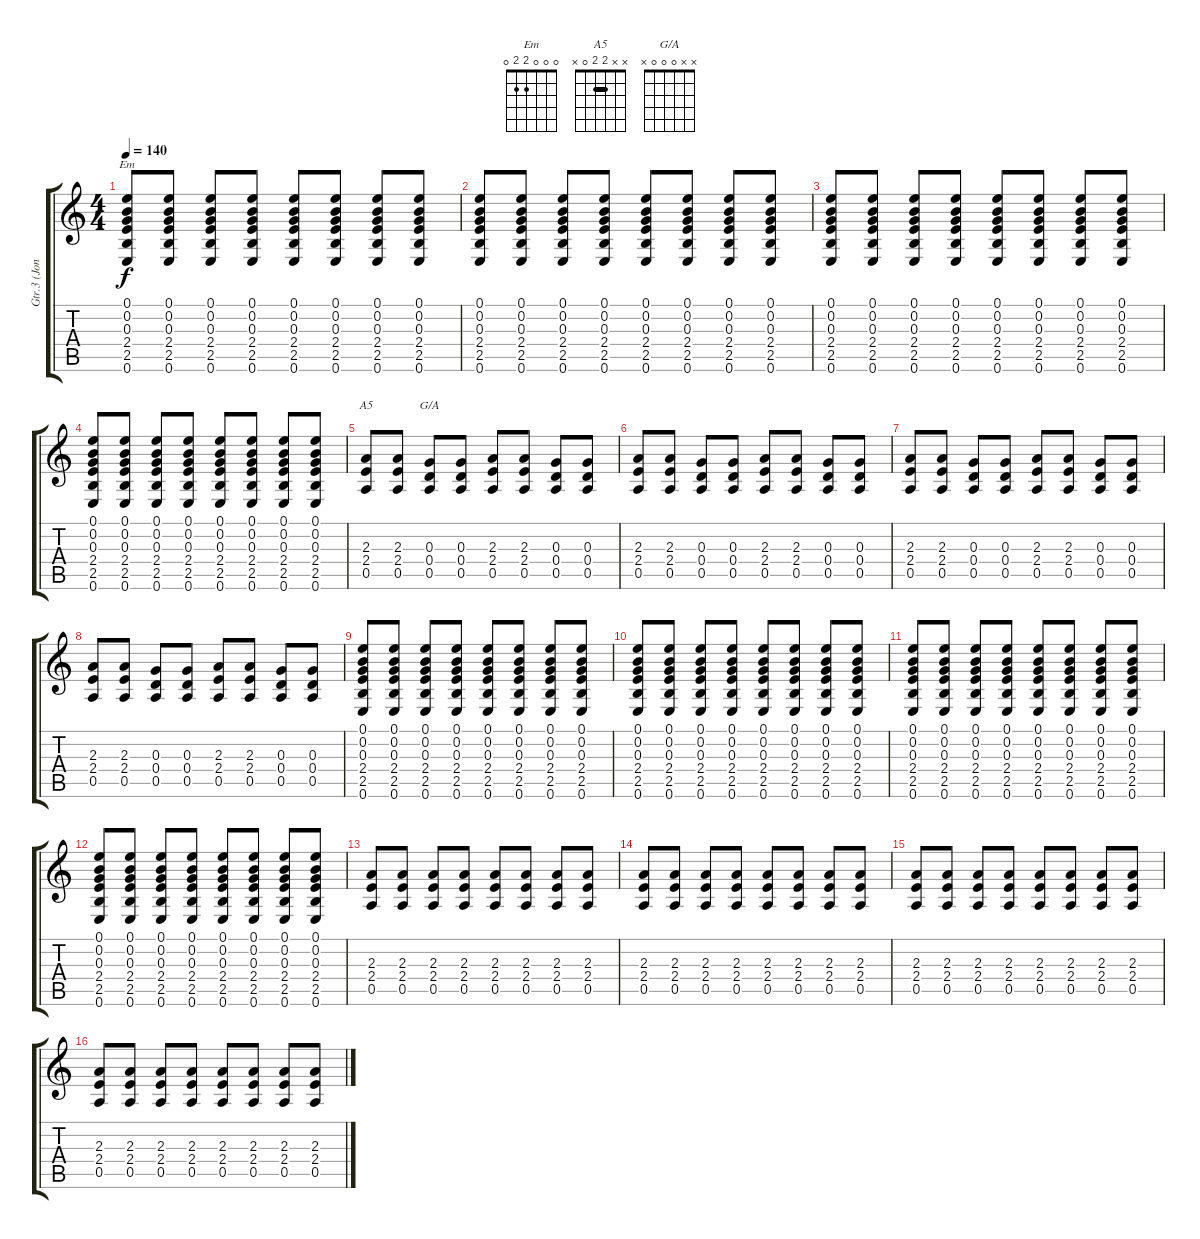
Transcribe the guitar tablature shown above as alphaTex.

\track ("Gtr.3 (Jonny GreenWood)" "Gtr.3 (Jon") {instrument electricguitarjazz}
\staff {score tabs}
\tuning (E4 B3 G3 D3 A2 E2) {hide}
\chord ("Em" 0 0 0 2 2 0)
\chord ("A5" x x 2 2 0 x) {barre 2}
\chord ("G/A" x x 0 0 0 x)
\ts (4 4)
\tempo 140
\clef g2
\ks c
(0.1 0.2 0.3 2.4 2.5 0.6).8{ch "Em" dy f} (0.1 0.2 0.3 2.4 2.5 0.6).8 (0.1 0.2 0.3 2.4 2.5 0.6).8 (0.1 0.2 0.3 2.4 2.5 0.6).8 (0.1 0.2 0.3 2.4 2.5 0.6).8 (0.1 0.2 0.3 2.4 2.5 0.6).8 (0.1 0.2 0.3 2.4 2.5 0.6).8 (0.1 0.2 0.3 2.4 2.5 0.6).8 |
(0.1 0.2 0.3 2.4 2.5 0.6).8 (0.1 0.2 0.3 2.4 2.5 0.6).8 (0.1 0.2 0.3 2.4 2.5 0.6).8 (0.1 0.2 0.3 2.4 2.5 0.6).8 (0.1 0.2 0.3 2.4 2.5 0.6).8 (0.1 0.2 0.3 2.4 2.5 0.6).8 (0.1 0.2 0.3 2.4 2.5 0.6).8 (0.1 0.2 0.3 2.4 2.5 0.6).8 |
(0.1 0.2 0.3 2.4 2.5 0.6).8 (0.1 0.2 0.3 2.4 2.5 0.6).8 (0.1 0.2 0.3 2.4 2.5 0.6).8 (0.1 0.2 0.3 2.4 2.5 0.6).8 (0.1 0.2 0.3 2.4 2.5 0.6).8 (0.1 0.2 0.3 2.4 2.5 0.6).8 (0.1 0.2 0.3 2.4 2.5 0.6).8 (0.1 0.2 0.3 2.4 2.5 0.6).8 |
(0.1 0.2 0.3 2.4 2.5 0.6).8 (0.1 0.2 0.3 2.4 2.5 0.6).8 (0.1 0.2 0.3 2.4 2.5 0.6).8 (0.1 0.2 0.3 2.4 2.5 0.6).8 (0.1 0.2 0.3 2.4 2.5 0.6).8 (0.1 0.2 0.3 2.4 2.5 0.6).8 (0.1 0.2 0.3 2.4 2.5 0.6).8 (0.1 0.2 0.3 2.4 2.5 0.6).8 |
(2.3 2.4 0.5).8{ch "A5"} (2.3 2.4 0.5).8 (0.3 0.4 0.5).8{ch "G/A"} (0.3 0.4 0.5).8 (2.3 2.4 0.5).8 (2.3 2.4 0.5).8 (0.3 0.4 0.5).8 (0.3 0.4 0.5).8 |
(2.3 2.4 0.5).8 (2.3 2.4 0.5).8 (0.3 0.4 0.5).8 (0.3 0.4 0.5).8 (2.3 2.4 0.5).8 (2.3 2.4 0.5).8 (0.3 0.4 0.5).8 (0.3 0.4 0.5).8 |
(2.3 2.4 0.5).8 (2.3 2.4 0.5).8 (0.3 0.4 0.5).8 (0.3 0.4 0.5).8 (2.3 2.4 0.5).8 (2.3 2.4 0.5).8 (0.3 0.4 0.5).8 (0.3 0.4 0.5).8 |
(2.3 2.4 0.5).8 (2.3 2.4 0.5).8 (0.3 0.4 0.5).8 (0.3 0.4 0.5).8 (2.3 2.4 0.5).8 (2.3 2.4 0.5).8 (0.3 0.4 0.5).8 (0.3 0.4 0.5).8 |
(0.1 0.2 0.3 2.4 2.5 0.6).8 (0.1 0.2 0.3 2.4 2.5 0.6).8 (0.1 0.2 0.3 2.4 2.5 0.6).8 (0.1 0.2 0.3 2.4 2.5 0.6).8 (0.1 0.2 0.3 2.4 2.5 0.6).8 (0.1 0.2 0.3 2.4 2.5 0.6).8 (0.1 0.2 0.3 2.4 2.5 0.6).8 (0.1 0.2 0.3 2.4 2.5 0.6).8 |
(0.1 0.2 0.3 2.4 2.5 0.6).8 (0.1 0.2 0.3 2.4 2.5 0.6).8 (0.1 0.2 0.3 2.4 2.5 0.6).8 (0.1 0.2 0.3 2.4 2.5 0.6).8 (0.1 0.2 0.3 2.4 2.5 0.6).8 (0.1 0.2 0.3 2.4 2.5 0.6).8 (0.1 0.2 0.3 2.4 2.5 0.6).8 (0.1 0.2 0.3 2.4 2.5 0.6).8 |
(0.1 0.2 0.3 2.4 2.5 0.6).8 (0.1 0.2 0.3 2.4 2.5 0.6).8 (0.1 0.2 0.3 2.4 2.5 0.6).8 (0.1 0.2 0.3 2.4 2.5 0.6).8 (0.1 0.2 0.3 2.4 2.5 0.6).8 (0.1 0.2 0.3 2.4 2.5 0.6).8 (0.1 0.2 0.3 2.4 2.5 0.6).8 (0.1 0.2 0.3 2.4 2.5 0.6).8 |
(0.1 0.2 0.3 2.4 2.5 0.6).8 (0.1 0.2 0.3 2.4 2.5 0.6).8 (0.1 0.2 0.3 2.4 2.5 0.6).8 (0.1 0.2 0.3 2.4 2.5 0.6).8 (0.1 0.2 0.3 2.4 2.5 0.6).8 (0.1 0.2 0.3 2.4 2.5 0.6).8 (0.1 0.2 0.3 2.4 2.5 0.6).8 (0.1 0.2 0.3 2.4 2.5 0.6).8 |
(2.3 2.4 0.5).8 (2.3 2.4 0.5).8 (2.3 2.4 0.5).8 (2.3 2.4 0.5).8 (2.3 2.4 0.5).8 (2.3 2.4 0.5).8 (2.3 2.4 0.5).8 (2.3 2.4 0.5).8 |
(2.3 2.4 0.5).8 (2.3 2.4 0.5).8 (2.3 2.4 0.5).8 (2.3 2.4 0.5).8 (2.3 2.4 0.5).8 (2.3 2.4 0.5).8 (2.3 2.4 0.5).8 (2.3 2.4 0.5).8 |
(2.3 2.4 0.5).8 (2.3 2.4 0.5).8 (2.3 2.4 0.5).8 (2.3 2.4 0.5).8 (2.3 2.4 0.5).8 (2.3 2.4 0.5).8 (2.3 2.4 0.5).8 (2.3 2.4 0.5).8 |
(2.3 2.4 0.5).8 (2.3 2.4 0.5).8 (2.3 2.4 0.5).8 (2.3 2.4 0.5).8 (2.3 2.4 0.5).8 (2.3 2.4 0.5).8 (2.3 2.4 0.5).8 (2.3 2.4 0.5).8
